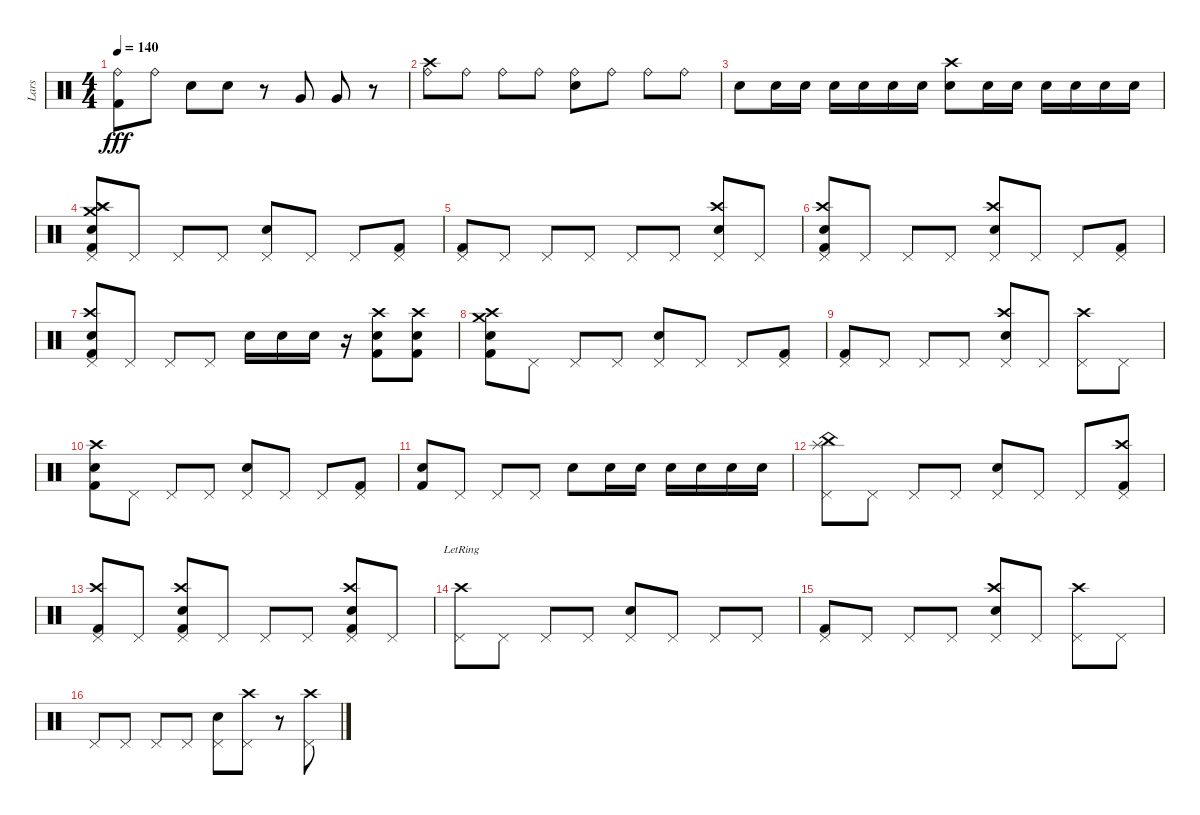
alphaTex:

\track ("Lars" "Lars") {instrument percussion}
\staff {score}
\articulation defaults
\ts (4 4)
\tempo 140
\clef neutral
\ks c
("Ride (bell)" "Kick (hit) 2").8{dy fff} "Ride (bell)".8 "Snare (hit) 2".8 "Snare (hit) 2".8 r.8 "Very Low Tom (hit)".8 "Very Low Tom (hit)".8 r.8 |
("Crash high (hit)" "Ride (bell)").8 "Ride (bell)".8 "Ride (bell)".8 "Ride (bell)".8 ("Ride (bell)" "Snare (hit) 2").8 "Ride (bell)".8 "Ride (bell)".8 "Ride (bell)".8 |
"Snare (hit) 2".8 "Snare (hit) 2".16 "Snare (hit) 2".16 "Snare (hit) 2".16 "Snare (hit) 2".16 "Snare (hit) 2".16 "Snare (hit) 2".16 ("Crash high (hit)" "Snare (hit) 2").8 "Snare (hit) 2".16 "Snare (hit) 2".16 "Snare (hit) 2".16 "Snare (hit) 2".16 "Snare (hit) 2".16 "Snare (hit) 2".16 |
("Crash medium (hit)" "Splash (hit)" "Pedal Hi-Hat (hit)" "Crash high (hit)" "Snare (hit) 2" "Kick (hit) 2").8 "Pedal Hi-Hat (hit)".8 "Pedal Hi-Hat (hit)".8 "Pedal Hi-Hat (hit)".8 ("Pedal Hi-Hat (hit)" "Snare (hit) 2").8 "Pedal Hi-Hat (hit)".8 "Pedal Hi-Hat (hit)".8 ("Pedal Hi-Hat (hit)" "Kick (hit) 2").8 |
("Pedal Hi-Hat (hit)" "Kick (hit) 2").8 "Pedal Hi-Hat (hit)".8 "Pedal Hi-Hat (hit)".8 "Pedal Hi-Hat (hit)".8 "Pedal Hi-Hat (hit)".8 "Pedal Hi-Hat (hit)".8 ("Crash high (hit)" "Pedal Hi-Hat (hit)" "Snare (hit) 2").8 "Pedal Hi-Hat (hit)".8 |
("Crash high (hit)" "Pedal Hi-Hat (hit)" "Snare (hit) 2" "Kick (hit) 2").8 "Pedal Hi-Hat (hit)".8 "Pedal Hi-Hat (hit)".8 "Pedal Hi-Hat (hit)".8 ("Crash high (hit)" "Pedal Hi-Hat (hit)" "Snare (hit) 2").8 "Pedal Hi-Hat (hit)".8 "Pedal Hi-Hat (hit)".8 ("Pedal Hi-Hat (hit)" "Kick (hit) 2").8 |
("Crash high (hit)" "Pedal Hi-Hat (hit)" "Snare (hit) 2" "Kick (hit) 2").8 "Pedal Hi-Hat (hit)".8 "Pedal Hi-Hat (hit)".8 "Pedal Hi-Hat (hit)".8 "Snare (hit) 2".16 "Snare (hit) 2".16 "Snare (hit) 2".16 r.16 ("Crash high (hit)" "Snare (hit) 2" "Kick (hit) 2").8 ("Crash high (hit)" "Snare (hit) 2" "Kick (hit) 2").8 |
("Crash medium (hit)" "Crash high (hit)" "Snare (hit) 2" "Kick (hit) 2").8 "Pedal Hi-Hat (hit)".8 "Pedal Hi-Hat (hit)".8 "Pedal Hi-Hat (hit)".8 ("Pedal Hi-Hat (hit)" "Snare (hit) 2").8 "Pedal Hi-Hat (hit)".8 "Pedal Hi-Hat (hit)".8 ("Pedal Hi-Hat (hit)" "Kick (hit) 2").8 |
("Pedal Hi-Hat (hit)" "Kick (hit) 2").8 "Pedal Hi-Hat (hit)".8 "Pedal Hi-Hat (hit)".8 "Pedal Hi-Hat (hit)".8 ("Crash high (hit)" "Pedal Hi-Hat (hit)" "Snare (hit) 2").8 "Pedal Hi-Hat (hit)".8 ("Crash high (hit)" "Pedal Hi-Hat (hit)").8 "Pedal Hi-Hat (hit)".8 |
("Crash high (hit)" "Snare (hit) 2" "Kick (hit) 2").8 "Pedal Hi-Hat (hit)".8 "Pedal Hi-Hat (hit)".8 "Pedal Hi-Hat (hit)".8 ("Pedal Hi-Hat (hit)" "Snare (hit) 2").8 "Pedal Hi-Hat (hit)".8 "Pedal Hi-Hat (hit)".8 ("Pedal Hi-Hat (hit)" "Kick (hit) 2").8 |
("Snare (hit) 2" "Kick (hit) 2").8 "Pedal Hi-Hat (hit)".8 "Pedal Hi-Hat (hit)".8 "Pedal Hi-Hat (hit)".8 "Snare (hit) 2".8 "Snare (hit) 2".16 "Snare (hit) 2".16 "Snare (hit) 2".16 "Snare (hit) 2".16 "Snare (hit) 2".16 "Snare (hit) 2".16 |
("China (hit)" "Splash (hit)" "Pedal Hi-Hat (hit)").8 "Pedal Hi-Hat (hit)".8 "Pedal Hi-Hat (hit)".8 "Pedal Hi-Hat (hit)".8 ("Pedal Hi-Hat (hit)" "Snare (hit) 2").8 "Pedal Hi-Hat (hit)".8 "Pedal Hi-Hat (hit)".8 ("Crash high (hit)" "Pedal Hi-Hat (hit)" "Kick (hit) 2").8 |
("Crash high (hit)" "Pedal Hi-Hat (hit)" "Kick (hit) 2").8 "Pedal Hi-Hat (hit)".8 ("Snare (hit) 2" "Crash high (hit)" "Pedal Hi-Hat (hit)" "Kick (hit) 2").8 "Pedal Hi-Hat (hit)".8 "Pedal Hi-Hat (hit)".8 "Pedal Hi-Hat (hit)".8 ("Snare (hit) 2" "Crash high (hit)" "Pedal Hi-Hat (hit)" "Kick (hit) 2").8 "Pedal Hi-Hat (hit)".8 |
("Crash high (hit)"{lr} "Pedal Hi-Hat (hit)").8 "Pedal Hi-Hat (hit)".8 "Pedal Hi-Hat (hit)".8 "Pedal Hi-Hat (hit)".8 ("Pedal Hi-Hat (hit)" "Snare (hit) 2").8 "Pedal Hi-Hat (hit)".8 "Pedal Hi-Hat (hit)".8 "Pedal Hi-Hat (hit)".8 |
("Pedal Hi-Hat (hit)" "Kick (hit) 2").8 "Pedal Hi-Hat (hit)".8 "Pedal Hi-Hat (hit)".8 "Pedal Hi-Hat (hit)".8 ("Crash high (hit)" "Pedal Hi-Hat (hit)" "Snare (hit) 2").8 "Pedal Hi-Hat (hit)".8 ("Crash high (hit)" "Pedal Hi-Hat (hit)").8 "Pedal Hi-Hat (hit)".8 |
"Pedal Hi-Hat (hit)".8 "Pedal Hi-Hat (hit)".8 "Pedal Hi-Hat (hit)".8 "Pedal Hi-Hat (hit)".8 ("Pedal Hi-Hat (hit)" "Snare (hit) 2").8 ("Crash high (hit)" "Pedal Hi-Hat (hit)").8 r.8 ("Crash high (hit)" "Pedal Hi-Hat (hit)").8
